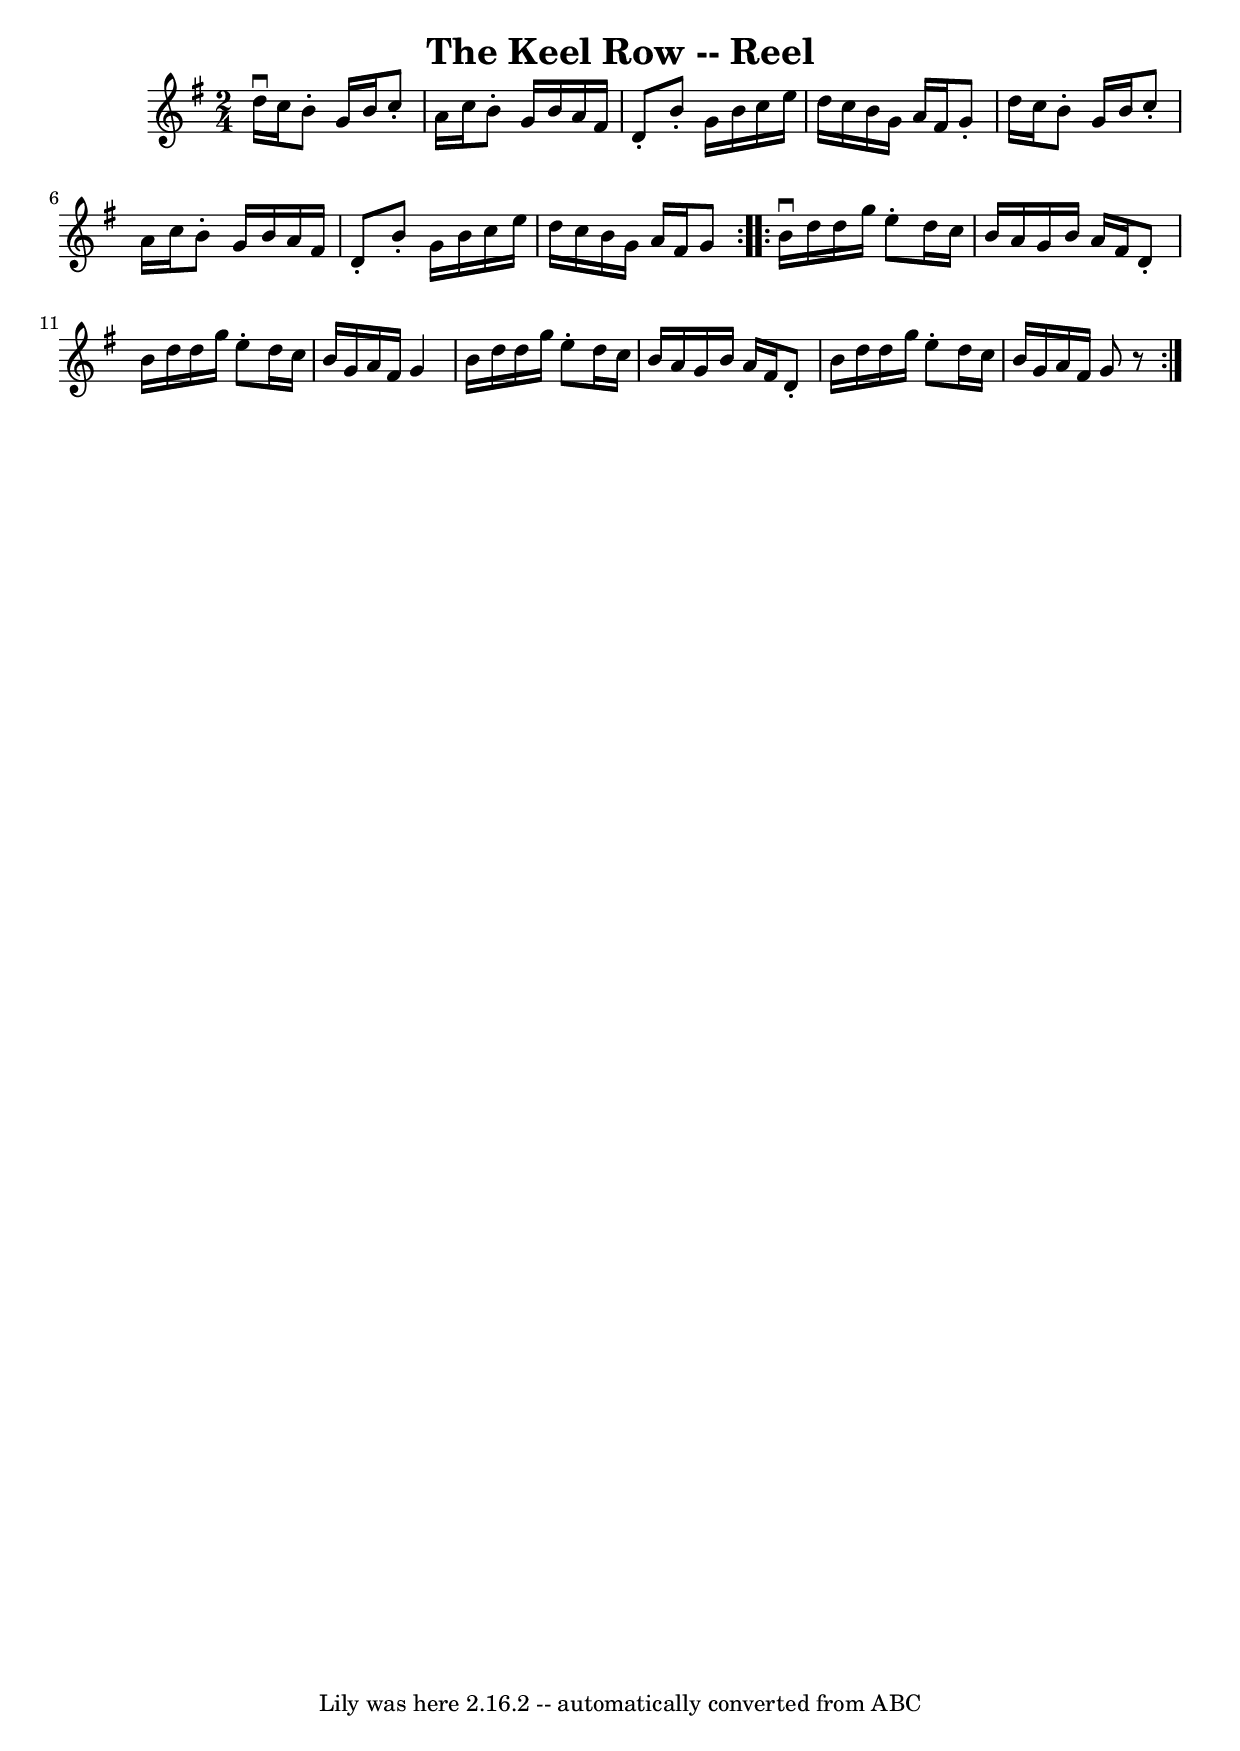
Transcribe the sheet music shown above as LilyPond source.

\version "2.7.40"
\include "Mammoth.ily"
\header {
	%% book = "Ryan's Mammoth Collection"
	crossRefNumber = "1"
	footnotes = "\\\\168\\\\(Or TWIN SISTERS.)\\\\TWIN SISTERS.-First two ladies join hands, chassa across.\\\\[same time] First two gents chassa across, outside singly,\\\\join hands, chassa back, [same time] two ladies return\\\\outside.-First couple down the centre, back, cast off,\\\\right and left. [Next two ladies, etc."
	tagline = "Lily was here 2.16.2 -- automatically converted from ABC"
	title = "The Keel Row -- Reel"
}
voicedefault =  {
\set Score.defaultBarType = "empty"

\repeat volta 2 {
\time 2/4 \key g \major d''16^\downbow c''16  |
 b'8 -. g'16   
 b'16 c''8 -. a'16 c''16    |
 b'8 -. g'16 b'16 a'16    
fis'16 d'8 -.   |
 b'8 -. g'16 b'16 c''16 e''16 d''16  
 c''16    |
 b'16 g'16 a'16 fis'16 g'8 -. d''16 c''16 
   |
 b'8 -. g'16 b'16 c''8 -. a'16 c''16    |
   
b'8 -. g'16 b'16 a'16 fis'16 d'8 -.   |
 b'8 -. g'16    
b'16 c''16 e''16 d''16 c''16    |
 b'16 g'16 a'16    
fis'16 g'8  } \repeat volta 2 { b'16^\downbow d''16 d''16 g''16 
 e''8 -. d''16 c''16    |
 b'16 a'16 g'16 b'16 a'16  
 fis'16 d'8 -.   |
 b'16 d''16 d''16 g''16 e''8 -.   
d''16 c''16    |
 b'16 g'16 a'16 fis'16 g'4    |
  
 b'16 d''16 d''16 g''16 e''8 -. d''16 c''16    |
   
b'16 a'16 g'16 b'16 a'16 fis'16 d'8 -.   |
 b'16    
d''16 d''16 g''16 e''8 -. d''16 c''16    |
 b'16 g'16  
 a'16 fis'16 g'8    r8 }   
}

\score{
    <<

	\context Staff="default"
	{
	    \voicedefault 
	}

    >>
	\layout {
	}
	\midi {}
}
